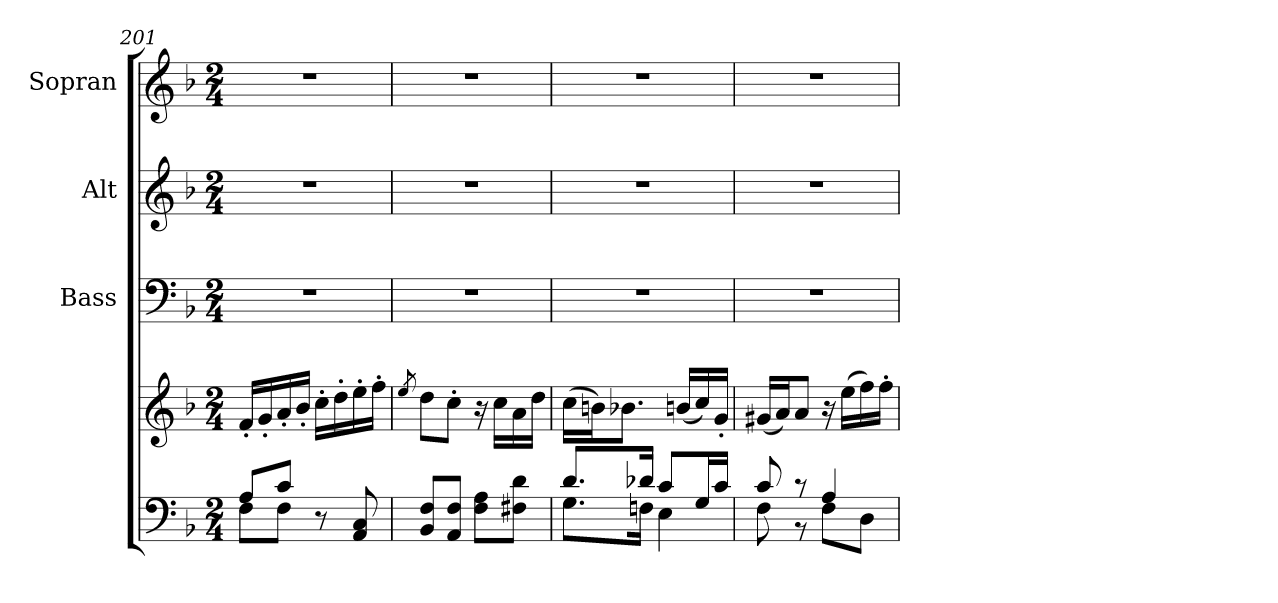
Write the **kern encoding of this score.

**kern	**kern	**kern	**kern	**kern
*part4	*part4	*part3	*part2	*part1
*staff5	*staff4	*staff3	*staff2	*staff1
*	*	*I"Bass	*I"Alt	*I"Sopran
*	*	*I'B.	*I'A.	*I'S.
*clefF4	*clefG2	*clefF4	*clefG2	*clefG2
*k[b-]	*k[b-]	*k[b-]	*k[b-]	*k[b-]
*F:	*F:	*F:	*F:	*F:
*M2/4	*M2/4	*M2/4	*M2/4	*M2/4
=201	=201	=201	=201	=201
*^	*	*	*	*
8A/L	8F\L	16f'</LL	2r	2r	2r
.	.	16g'</	.	.	.
8c/J	8F\J	16a'</	.	.	.
.	.	16b-'</JJ	.	.	.
8r	4ryy	16cc'>\LL	.	.	.
.	.	16dd'>\	.	.	.
8AA/ 8C/	.	16ee'>\	.	.	.
.	.	16ff'>\JJ	.	.	.
*v	*v	*	*	*	*
=202	=202	=202	=202	=202
.	8qee/	.	.	.
8BB-/ 8F/L	8dd\L	2r	2r	2r
8AA/ 8F/J	8cc'>\J	.	.	.
8F\ 8A\L	16r	.	.	.
.	16cc\LL	.	.	.
8F#X\ 8d\J	16a\	.	.	.
.	16dd\JJ	.	.	.
=203	=203	=203	=203	=203
*^	*	*	*	*
8.d/L	8.G\L	(>16cc\LL	2r	2r	2r
.	.	16bn\J)	.	.	.
.	.	8.b-X\J	.	.	.
16d-X/Jk	16Fn\Jk	.	.	.	.
8c/L	4E\	.	.	.	.
.	.	(<16bn/LL	.	.	.
16G/L	.	16cc/)	.	.	.
16c/JJ	.	16g'</JJ	.	.	.
!!LO:LB:g=z
=204	=204	=204	=204	=204	=204
8c/	8F\	(<16g#X/LL	2r	2r	2r
.	.	16a/J)	.	.	.
8r	8r	8a/J	.	.	.
4A/	8F\L	16r	.	.	.
.	.	(>16ee\LL	.	.	.
.	8D\J	16ff\)	.	.	.
.	.	16ff'>\JJ	.	.	.
*v	*v	*	*	*	*
=	=	=	=	=
*-	*-	*-	*-	*-
